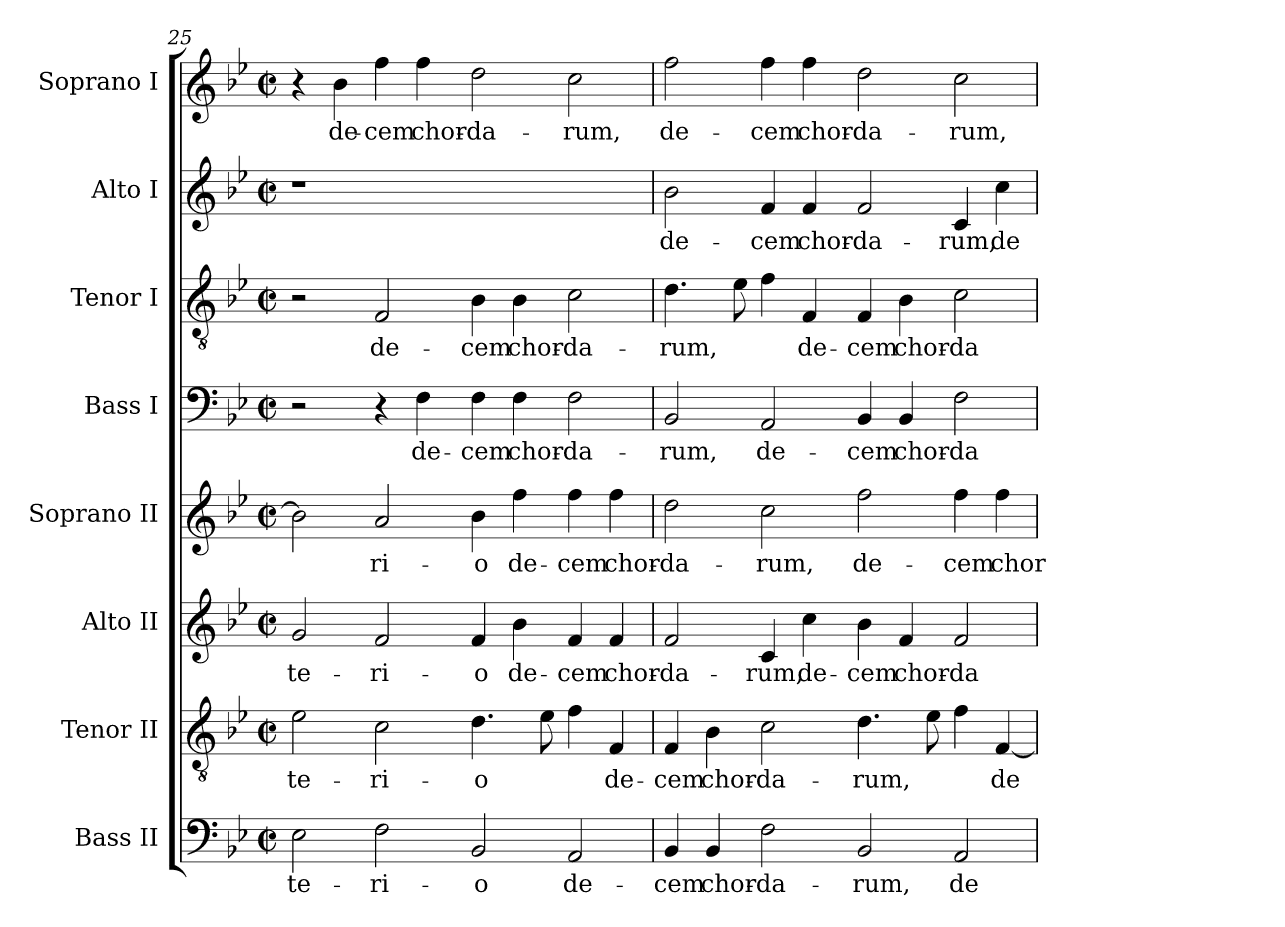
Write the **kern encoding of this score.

**kern	**text	**kern	**text	**kern	**text	**kern	**text	**kern	**text	**kern	**text	**kern	**text	**kern	**text
*part8	*part8	*part7	*part7	*part6	*part6	*part5	*part5	*part4	*part4	*part3	*part3	*part2	*part2	*part1	*part1
*staff8	*staff8	*staff7	*staff7	*staff6	*staff6	*staff5	*staff5	*staff4	*staff4	*staff3	*staff3	*staff2	*staff2	*staff1	*staff1
*I"Bass II	*	*I"Tenor II	*	*I"Alto II	*	*I"Soprano II	*	*I"Bass I	*	*I"Tenor I	*	*I"Alto I	*	*I"Soprano I	*
!!LO:PB:g=z
*clefF4	*	*clefGv2	*	*clefG2	*	*clefG2	*	*clefF4	*	*clefGv2	*	*clefG2	*	*clefG2	*
*k[b-e-]	*	*k[b-e-]	*	*k[b-e-]	*	*k[b-e-]	*	*k[b-e-]	*	*k[b-e-]	*	*k[b-e-]	*	*k[b-e-]	*
*B-:	*	*B-:	*	*B-:	*	*B-:	*	*B-:	*	*B-:	*	*B-:	*	*B-:	*
*M2/2	*	*M2/2	*	*M2/2	*	*M2/2	*	*M2/2	*	*M2/2	*	*M2/2	*	*M2/2	*
*met(c|)	*	*met(c|)	*	*met(c|)	*	*met(c|)	*	*met(c|)	*	*met(c|)	*	*met(c|)	*	*met(c|)	*
=25	=25	=25	=25	=25	=25	=25	=25	=25	=25	=25	=25	=25	=25	=25	=25
!	!LO:LY:b:color=#000000	!	!	!	!	!	!	!	!	!	!	!	!	!	!
!	!	!	!LO:LY:b:color=#000000	!	!	!	!	!	!	!	!	!	!	!	!
!	!	!	!	!	!LO:LY:b:color=#000000	!	!	!	!	!	!	!LO:N:vis=1	!	!	!
2E-i\	-te-	2e-i\	-te-	2gi/	-te-	2b-i\]	.	2r	.	2r	.	1r	.	4r	.
!	!	!	!	!	!	!	!	!	!	!	!	!	!	!	!LO:LY:b:color=#000000
.	.	.	.	.	.	.	.	.	.	.	.	.	.	4b-i\	de-
!	!LO:LY:b:color=#000000	!	!	!	!	!	!	!	!	!	!	!	!	!	!
!	!	!	!LO:LY:b:color=#000000	!	!	!	!	!	!	!	!	!	!	!	!
!	!	!	!	!	!LO:LY:b:color=#000000	!	!	!	!	!	!	!	!	!	!
!	!	!	!	!	!	!	!LO:LY:b:color=#000000	!	!	!	!	!	!	!	!
!	!	!	!	!	!	!	!	!	!	!	!LO:LY:b:color=#000000	!	!	!	!
!	!	!	!	!	!	!	!	!	!	!	!	!	!	!	!LO:LY:b:color=#000000
2Fi\	-ri-	2ci\	-ri-	2fi/	-ri-	2ai/	-ri-	4r	.	2Fi/	de-	.	.	4ffi\	-cem
!	!	!	!	!	!	!	!	!	!LO:LY:b:color=#000000	!	!	!	!	!	!
!	!	!	!	!	!	!	!	!	!	!	!	!	!	!	!LO:LY:b:color=#000000
.	.	.	.	.	.	.	.	4Fi\	de-	.	.	.	.	4ffi\	chor-
!	!LO:LY:b:color=#000000	!	!	!	!	!	!	!	!	!	!	!	!	!	!
!	!	!	!LO:LY:b:color=#000000	!	!	!	!	!	!	!	!	!	!	!	!
!	!	!	!	!	!LO:LY:b:color=#000000	!	!	!	!	!	!	!	!	!	!
!	!	!	!	!	!	!	!LO:LY:b:color=#000000	!	!	!	!	!	!	!	!
!	!	!	!	!	!	!	!	!	!LO:LY:b:color=#000000	!	!	!	!	!	!
!	!	!	!	!	!	!	!	!	!	!	!LO:LY:b:color=#000000	!	!	!	!
!	!	!	!	!	!	!	!	!	!	!	!	!	!	!	!LO:LY:b:color=#000000
2BB-i/	-o	4.di\	-o	4fi/	-o	4b-i\	-o	4Fi\	-cem	4B-i\	-cem	1ryy	.	2ddi\	-da-
!	!	!	!	!	!LO:LY:b:color=#000000	!	!	!	!	!	!	!	!	!	!
!	!	!	!	!	!	!	!LO:LY:b:color=#000000	!	!	!	!	!	!	!	!
!	!	!	!	!	!	!	!	!	!LO:LY:b:color=#000000	!	!	!	!	!	!
!	!	!	!	!	!	!	!	!	!	!	!LO:LY:b:color=#000000	!	!	!	!
.	.	.	.	4b-i\	de-	4ffi\	de-	4Fi\	chor-	4B-i\	chor-	.	.	.	.
.	.	8e-i\	.	.	.	.	.	.	.	.	.	.	.	.	.
!	!LO:LY:b:color=#000000	!	!	!	!	!	!	!	!	!	!	!	!	!	!
!	!	!	!	!	!LO:LY:b:color=#000000	!	!	!	!	!	!	!	!	!	!
!	!	!	!	!	!	!	!LO:LY:b:color=#000000	!	!	!	!	!	!	!	!
!	!	!	!	!	!	!	!	!	!LO:LY:b:color=#000000	!	!	!	!	!	!
!	!	!	!	!	!	!	!	!	!	!	!LO:LY:b:color=#000000	!	!	!	!
!	!	!	!	!	!	!	!	!	!	!	!	!	!	!	!LO:LY:b:color=#000000
2AAi/	de-	4fi\	.	4fi/	-cem	4ffi\	-cem	2Fi\	-da-	2ci\	-da-	.	.	2cci\	-rum,
!	!	!	!LO:LY:b:color=#000000	!	!	!	!	!	!	!	!	!	!	!	!
!	!	!	!	!	!LO:LY:b:color=#000000	!	!	!	!	!	!	!	!	!	!
!	!	!	!	!	!	!	!LO:LY:b:color=#000000	!	!	!	!	!	!	!	!
.	.	4Fi/	de-	4fi/	chor-	4ffi\	chor-	.	.	.	.	.	.	.	.
=26	=26	=26	=26	=26	=26	=26	=26	=26	=26	=26	=26	=26	=26	=26	=26
!	!LO:LY:b:color=#000000	!	!	!	!	!	!	!	!	!	!	!	!	!	!
!	!	!	!LO:LY:b:color=#000000	!	!	!	!	!	!	!	!	!	!	!	!
!	!	!	!	!	!LO:LY:b:color=#000000	!	!	!	!	!	!	!	!	!	!
!	!	!	!	!	!	!	!LO:LY:b:color=#000000	!	!	!	!	!	!	!	!
!	!	!	!	!	!	!	!	!	!LO:LY:b:color=#000000	!	!	!	!	!	!
!	!	!	!	!	!	!	!	!	!	!	!LO:LY:b:color=#000000	!	!	!	!
!	!	!	!	!	!	!	!	!	!	!	!	!	!LO:LY:b:color=#000000	!	!
!	!	!	!	!	!	!	!	!	!	!	!	!	!	!	!LO:LY:b:color=#000000
4BB-i/	-cem	4Fi/	-cem	2fi/	-da-	2ddi\	-da-	2BB-i/	-rum,	4.di\	-rum,	2b-i\	de-	2ffi\	de-
!	!LO:LY:b:color=#000000	!	!	!	!	!	!	!	!	!	!	!	!	!	!
!	!	!	!LO:LY:b:color=#000000	!	!	!	!	!	!	!	!	!	!	!	!
4BB-i/	chor-	4B-i\	chor-	.	.	.	.	.	.	.	.	.	.	.	.
.	.	.	.	.	.	.	.	.	.	8e-i\	.	.	.	.	.
!	!LO:LY:b:color=#000000	!	!	!	!	!	!	!	!	!	!	!	!	!	!
!	!	!	!LO:LY:b:color=#000000	!	!	!	!	!	!	!	!	!	!	!	!
!	!	!	!	!	!LO:LY:b:color=#000000	!	!	!	!	!	!	!	!	!	!
!	!	!	!	!	!	!	!LO:LY:b:color=#000000	!	!	!	!	!	!	!	!
!	!	!	!	!	!	!	!	!	!LO:LY:b:color=#000000	!	!	!	!	!	!
!	!	!	!	!	!	!	!	!	!	!	!	!	!LO:LY:b:color=#000000	!	!
!	!	!	!	!	!	!	!	!	!	!	!	!	!	!	!LO:LY:b:color=#000000
2Fi\	-da-	2ci\	-da-	4ci/	-rum,	2cci\	-rum,	2AAi/	de-	4fi\	.	4fi/	-cem	4ffi\	-cem
!	!	!	!	!	!LO:LY:b:color=#000000	!	!	!	!	!	!	!	!	!	!
!	!	!	!	!	!	!	!	!	!	!	!LO:LY:b:color=#000000	!	!	!	!
!	!	!	!	!	!	!	!	!	!	!	!	!	!LO:LY:b:color=#000000	!	!
!	!	!	!	!	!	!	!	!	!	!	!	!	!	!	!LO:LY:b:color=#000000
.	.	.	.	4cci\	de-	.	.	.	.	4Fi/	de-	4fi/	chor-	4ffi\	chor-
!	!LO:LY:b:color=#000000	!	!	!	!	!	!	!	!	!	!	!	!	!	!
!	!	!	!LO:LY:b:color=#000000	!	!	!	!	!	!	!	!	!	!	!	!
!	!	!	!	!	!LO:LY:b:color=#000000	!	!	!	!	!	!	!	!	!	!
!	!	!	!	!	!	!	!LO:LY:b:color=#000000	!	!	!	!	!	!	!	!
!	!	!	!	!	!	!	!	!	!LO:LY:b:color=#000000	!	!	!	!	!	!
!	!	!	!	!	!	!	!	!	!	!	!LO:LY:b:color=#000000	!	!	!	!
!	!	!	!	!	!	!	!	!	!	!	!	!	!LO:LY:b:color=#000000	!	!
!	!	!	!	!	!	!	!	!	!	!	!	!	!	!	!LO:LY:b:color=#000000
2BB-i/	-rum,	4.di\	-rum,	4b-i\	-cem	2ffi\	de-	4BB-i/	-cem	4Fi/	-cem	2fi/	-da-	2ddi\	-da-
!	!	!	!	!	!LO:LY:b:color=#000000	!	!	!	!	!	!	!	!	!	!
!	!	!	!	!	!	!	!	!	!LO:LY:b:color=#000000	!	!	!	!	!	!
!	!	!	!	!	!	!	!	!	!	!	!LO:LY:b:color=#000000	!	!	!	!
.	.	.	.	4fi/	chor-	.	.	4BB-i/	chor-	4B-i\	chor-	.	.	.	.
.	.	8e-i\	.	.	.	.	.	.	.	.	.	.	.	.	.
!	!LO:LY:b:color=#000000	!	!	!	!	!	!	!	!	!	!	!	!	!	!
!	!	!	!	!	!LO:LY:b:color=#000000	!	!	!	!	!	!	!	!	!	!
!	!	!	!	!	!	!	!LO:LY:b:color=#000000	!	!	!	!	!	!	!	!
!	!	!	!	!	!	!	!	!	!LO:LY:b:color=#000000	!	!	!	!	!	!
!	!	!	!	!	!	!	!	!	!	!	!LO:LY:b:color=#000000	!	!	!	!
!	!	!	!	!	!	!	!	!	!	!	!	!	!LO:LY:b:color=#000000	!	!
!	!	!	!	!	!	!	!	!	!	!	!	!	!	!	!LO:LY:b:color=#000000
2AAi/	de-	4fi\	.	2fi/	-da-	4ffi\	-cem	2Fi\	-da-	2ci\	-da-	4ci/	-rum,	2cci\	-rum,
!	!	!	!LO:LY:b:color=#000000	!	!	!	!	!	!	!	!	!	!	!	!
!	!	!	!	!	!	!	!LO:LY:b:color=#000000	!	!	!	!	!	!	!	!
!	!	!	!	!	!	!	!	!	!	!	!	!	!LO:LY:b:color=#000000	!	!
.	.	[<4Fi/	de-	.	.	4ffi\	chor-	.	.	.	.	4cci\	de-	.	.
=	=	=	=	=	=	=	=	=	=	=	=	=	=	=	=
*-	*-	*-	*-	*-	*-	*-	*-	*-	*-	*-	*-	*-	*-	*-	*-
